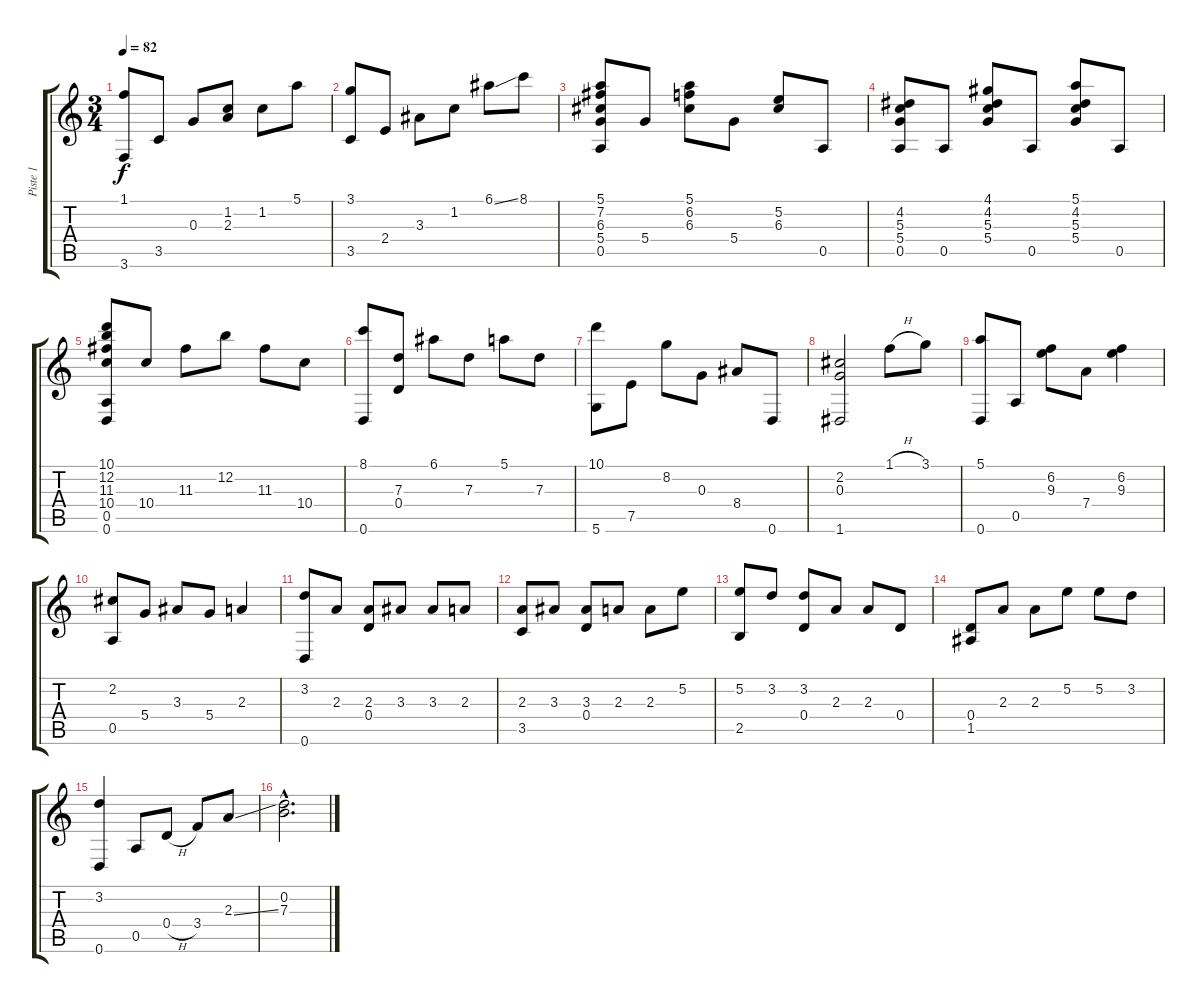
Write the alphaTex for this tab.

\track ("Piste 1" "Piste 1") {instrument acousticguitarnylon}
\staff {score tabs}
\tuning (E4 B3 G3 D3 A2 D2) {hide}
\ts (3 4)
\tempo 82
\clef g2
\ks c
(1.1 3.6).8{dy f} 3.5.8 0.3.8 (1.2 2.3).8 1.2.8 5.1.8 |
(3.1 3.5).8 2.4.8 3.3.8 1.2.8 6.1{ss}.8 8.1.8 |
(5.1 7.2 6.3 5.4 0.5).8 5.4.8 (5.1 6.2 6.3).8 5.4.8 (5.2 6.3).8 0.5.8 |
(4.2 5.3 5.4 0.5).8 0.5.8 (4.1 4.2 5.3 5.4).8 0.5.8 (5.1 4.2 5.3 5.4).8 0.5.8 |
(10.1 12.2 11.3 10.4 0.5 0.6).8 10.4.8 11.3.8 12.2.8 11.3.8 10.4.8 |
(8.1 0.6).8 (7.3 0.4).8 6.1.8 7.3.8 5.1.8 7.3.8 |
(10.1 5.6).8 7.5.8 8.2.8 0.3.8 8.4.8 0.6.8 |
(2.2 0.3 1.6).2 1.1{h}.8 3.1.8 |
(5.1 0.6).8 0.5.8 (6.2 9.3).8 7.4.8 (6.2 9.3).4 |
(2.2 0.5).8 5.4.8 3.3.8 5.4.8 2.3.4 |
(3.2 0.6).8 2.3.8 (2.3 0.4).8 3.3.8 3.3.8 2.3.8 |
(2.3 3.5).8 3.3.8 (3.3 0.4).8 2.3.8 2.3.8 5.2.8 |
(5.2 2.5).8 3.2.8 (3.2 0.4).8 2.3.8 2.3.8 0.4.8 |
(0.4 1.5).8 2.3.8 2.3.8 5.2.8 5.2.8 3.2.8 |
(3.2 0.6).4 0.5.8 0.4{h}.8 3.4.8 2.3{ss}.8 |
(0.2{hac} 7.3{hac}).2{d}
